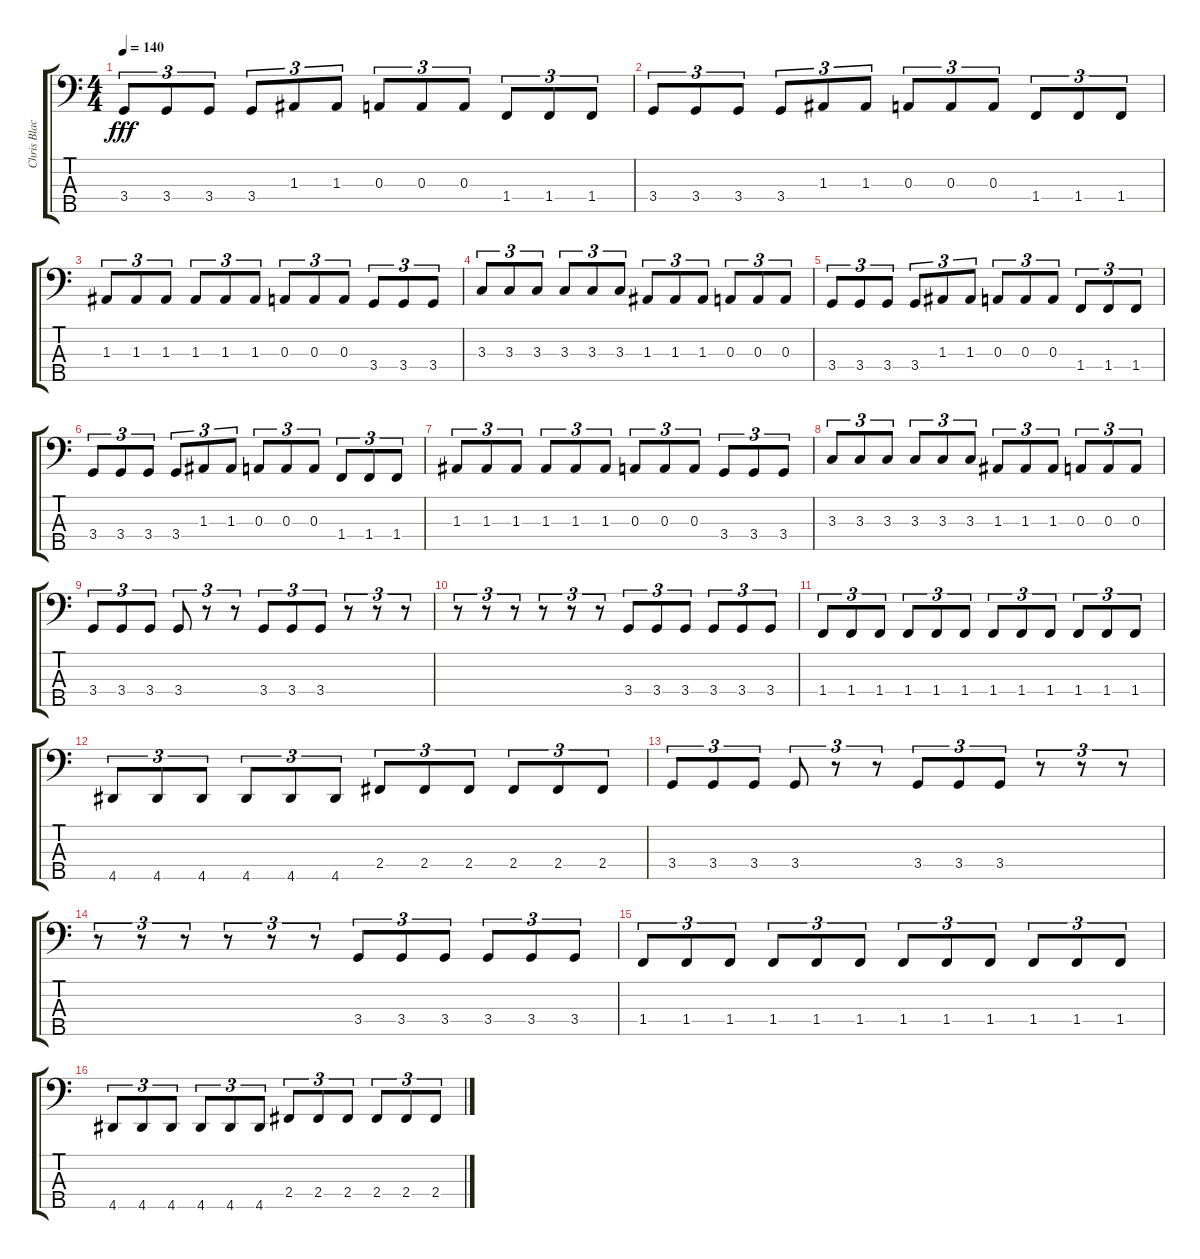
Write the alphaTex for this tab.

\track ("Chris Black" "Chris Blac") {instrument electricbasspick}
\staff {score tabs}
\tuning (G2 D2 A1 E1 B0) {hide}
\ts (4 4)
\tempo 140
\clef f4
\ks c
3.4.8{tu (3 2) dy fff} 3.4.8{tu (3 2)} 3.4.8{tu (3 2)} 3.4.8{tu (3 2)} 1.3.8{tu (3 2)} 1.3.8{tu (3 2)} 0.3.8{tu (3 2)} 0.3.8{tu (3 2)} 0.3.8{tu (3 2)} 1.4.8{tu (3 2)} 1.4.8{tu (3 2)} 1.4.8{tu (3 2)} |
3.4.8{tu (3 2)} 3.4.8{tu (3 2)} 3.4.8{tu (3 2)} 3.4.8{tu (3 2)} 1.3.8{tu (3 2)} 1.3.8{tu (3 2)} 0.3.8{tu (3 2)} 0.3.8{tu (3 2)} 0.3.8{tu (3 2)} 1.4.8{tu (3 2)} 1.4.8{tu (3 2)} 1.4.8{tu (3 2)} |
1.3.8{tu (3 2)} 1.3.8{tu (3 2)} 1.3.8{tu (3 2)} 1.3.8{tu (3 2)} 1.3.8{tu (3 2)} 1.3.8{tu (3 2)} 0.3.8{tu (3 2)} 0.3.8{tu (3 2)} 0.3.8{tu (3 2)} 3.4.8{tu (3 2)} 3.4.8{tu (3 2)} 3.4.8{tu (3 2)} |
3.3.8{tu (3 2)} 3.3.8{tu (3 2)} 3.3.8{tu (3 2)} 3.3.8{tu (3 2)} 3.3.8{tu (3 2)} 3.3.8{tu (3 2)} 1.3.8{tu (3 2)} 1.3.8{tu (3 2)} 1.3.8{tu (3 2)} 0.3.8{tu (3 2)} 0.3.8{tu (3 2)} 0.3.8{tu (3 2)} |
3.4.8{tu (3 2)} 3.4.8{tu (3 2)} 3.4.8{tu (3 2)} 3.4.8{tu (3 2)} 1.3.8{tu (3 2)} 1.3.8{tu (3 2)} 0.3.8{tu (3 2)} 0.3.8{tu (3 2)} 0.3.8{tu (3 2)} 1.4.8{tu (3 2)} 1.4.8{tu (3 2)} 1.4.8{tu (3 2)} |
3.4.8{tu (3 2)} 3.4.8{tu (3 2)} 3.4.8{tu (3 2)} 3.4.8{tu (3 2)} 1.3.8{tu (3 2)} 1.3.8{tu (3 2)} 0.3.8{tu (3 2)} 0.3.8{tu (3 2)} 0.3.8{tu (3 2)} 1.4.8{tu (3 2)} 1.4.8{tu (3 2)} 1.4.8{tu (3 2)} |
1.3.8{tu (3 2)} 1.3.8{tu (3 2)} 1.3.8{tu (3 2)} 1.3.8{tu (3 2)} 1.3.8{tu (3 2)} 1.3.8{tu (3 2)} 0.3.8{tu (3 2)} 0.3.8{tu (3 2)} 0.3.8{tu (3 2)} 3.4.8{tu (3 2)} 3.4.8{tu (3 2)} 3.4.8{tu (3 2)} |
3.3.8{tu (3 2)} 3.3.8{tu (3 2)} 3.3.8{tu (3 2)} 3.3.8{tu (3 2)} 3.3.8{tu (3 2)} 3.3.8{tu (3 2)} 1.3.8{tu (3 2)} 1.3.8{tu (3 2)} 1.3.8{tu (3 2)} 0.3.8{tu (3 2)} 0.3.8{tu (3 2)} 0.3.8{tu (3 2)} |
3.4.8{tu (3 2)} 3.4.8{tu (3 2)} 3.4.8{tu (3 2)} 3.4.8{tu (3 2)} r.8{tu (3 2)} r.8{tu (3 2)} 3.4.8{tu (3 2)} 3.4.8{tu (3 2)} 3.4.8{tu (3 2)} r.8{tu (3 2)} r.8{tu (3 2)} r.8{tu (3 2)} |
r.8{tu (3 2)} r.8{tu (3 2)} r.8{tu (3 2)} r.8{tu (3 2)} r.8{tu (3 2)} r.8{tu (3 2)} 3.4.8{tu (3 2)} 3.4.8{tu (3 2)} 3.4.8{tu (3 2)} 3.4.8{tu (3 2)} 3.4.8{tu (3 2)} 3.4.8{tu (3 2)} |
1.4.8{tu (3 2)} 1.4.8{tu (3 2)} 1.4.8{tu (3 2)} 1.4.8{tu (3 2)} 1.4.8{tu (3 2)} 1.4.8{tu (3 2)} 1.4.8{tu (3 2)} 1.4.8{tu (3 2)} 1.4.8{tu (3 2)} 1.4.8{tu (3 2)} 1.4.8{tu (3 2)} 1.4.8{tu (3 2)} |
4.5.8{tu (3 2)} 4.5.8{tu (3 2)} 4.5.8{tu (3 2)} 4.5.8{tu (3 2)} 4.5.8{tu (3 2)} 4.5.8{tu (3 2)} 2.4.8{tu (3 2)} 2.4.8{tu (3 2)} 2.4.8{tu (3 2)} 2.4.8{tu (3 2)} 2.4.8{tu (3 2)} 2.4.8{tu (3 2)} |
3.4.8{tu (3 2)} 3.4.8{tu (3 2)} 3.4.8{tu (3 2)} 3.4.8{tu (3 2)} r.8{tu (3 2)} r.8{tu (3 2)} 3.4.8{tu (3 2)} 3.4.8{tu (3 2)} 3.4.8{tu (3 2)} r.8{tu (3 2)} r.8{tu (3 2)} r.8{tu (3 2)} |
r.8{tu (3 2)} r.8{tu (3 2)} r.8{tu (3 2)} r.8{tu (3 2)} r.8{tu (3 2)} r.8{tu (3 2)} 3.4.8{tu (3 2)} 3.4.8{tu (3 2)} 3.4.8{tu (3 2)} 3.4.8{tu (3 2)} 3.4.8{tu (3 2)} 3.4.8{tu (3 2)} |
1.4.8{tu (3 2)} 1.4.8{tu (3 2)} 1.4.8{tu (3 2)} 1.4.8{tu (3 2)} 1.4.8{tu (3 2)} 1.4.8{tu (3 2)} 1.4.8{tu (3 2)} 1.4.8{tu (3 2)} 1.4.8{tu (3 2)} 1.4.8{tu (3 2)} 1.4.8{tu (3 2)} 1.4.8{tu (3 2)} |
4.5.8{tu (3 2)} 4.5.8{tu (3 2)} 4.5.8{tu (3 2)} 4.5.8{tu (3 2)} 4.5.8{tu (3 2)} 4.5.8{tu (3 2)} 2.4.8{tu (3 2)} 2.4.8{tu (3 2)} 2.4.8{tu (3 2)} 2.4.8{tu (3 2)} 2.4.8{tu (3 2)} 2.4.8{tu (3 2)}
